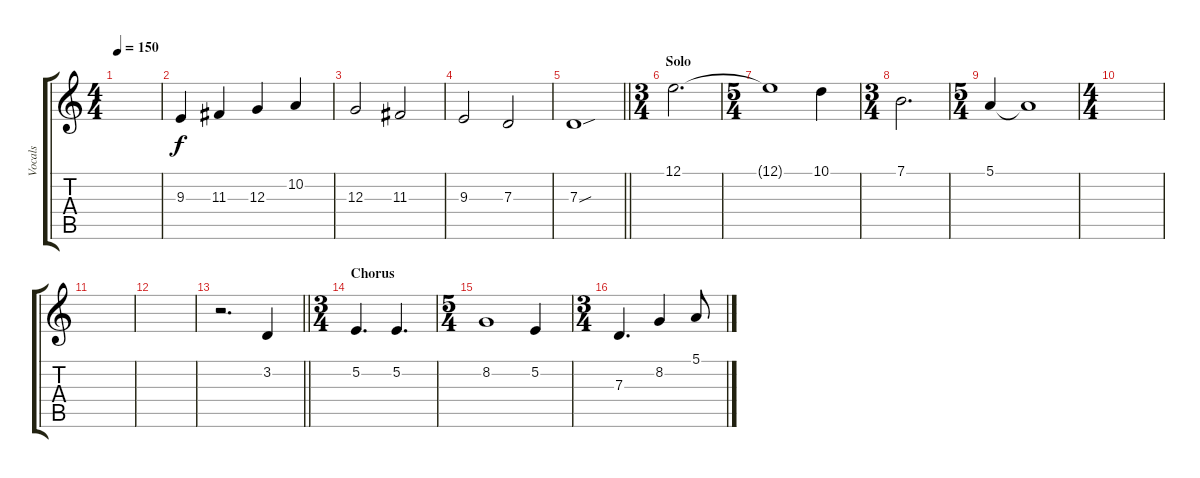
\track ("Vocals" "Vocals") {instrument flute}
\staff {score tabs}
\tuning (E4 B3 G3 D3 A2 E2) {hide}
\ts (4 4)
\tempo 150
\clef g2
\ks c
|
9.3.4 11.3.4 12.3.4 10.2.4 |
12.3.2 11.3.2 |
9.3.2 7.3.2 |
\barLineRight lightlight
7.3{sou}.1 |
\ts (3 4)
\section ("" "Solo")
12.1.2{d} |
\ts (5 4)
12.1{t}.1 10.1.4 |
\ts (3 4)
7.1.2{d} |
\ts (5 4)
5.1.4 5.1{t}.1 |
\ts (4 4)
|
|
|
\barLineRight lightlight
r.2{d} 3.2.4 |
\ts (3 4)
\section ("" "Chorus")
5.2.4{d} 5.2.4{d} |
\ts (5 4)
8.2.1 5.2.4 |
\ts (3 4)
7.3.4{d} 8.2.4 5.1.8
